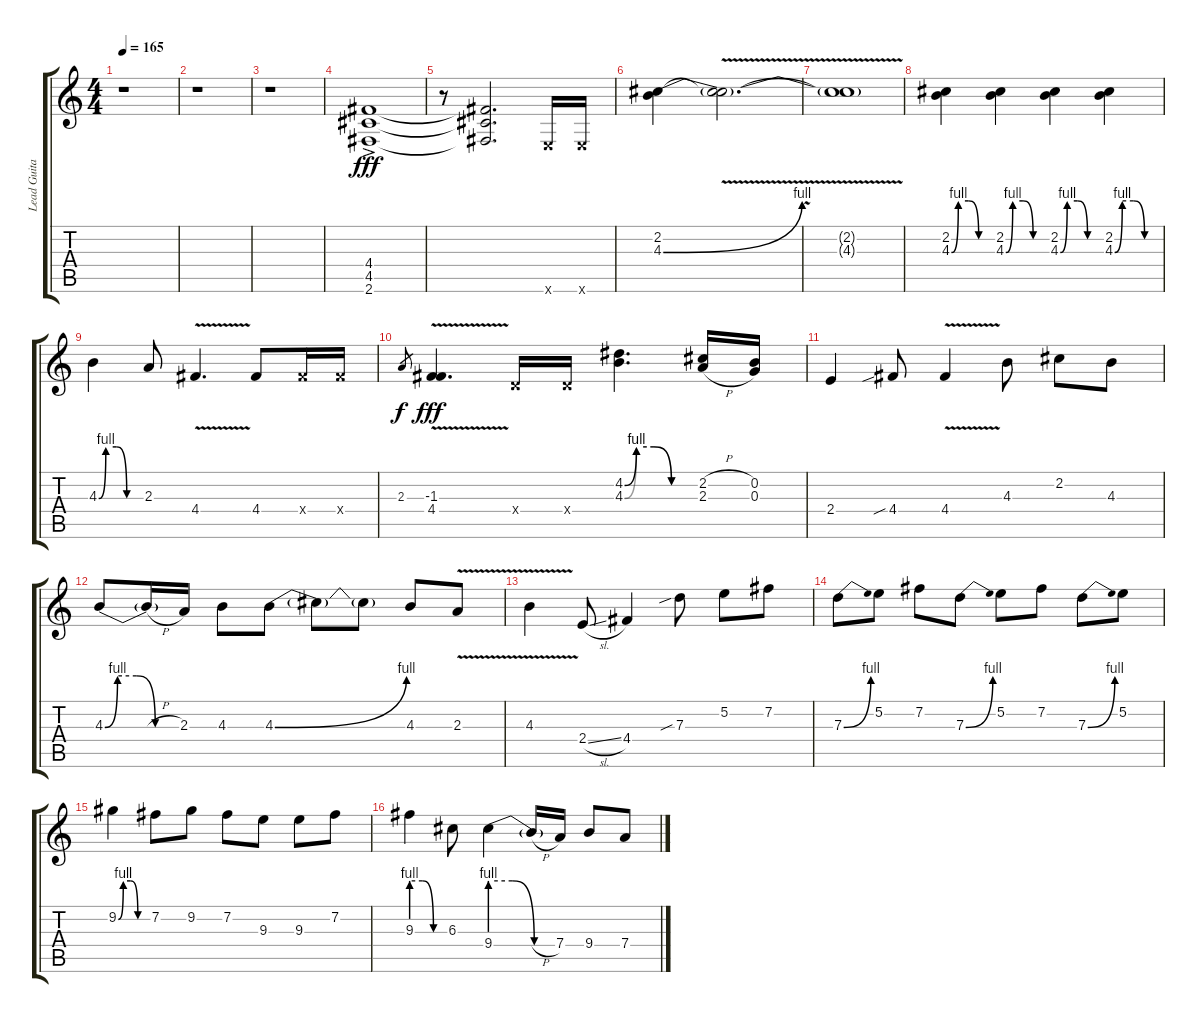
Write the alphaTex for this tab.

\track ("Lead Guitar" "Lead Guita") {instrument overdrivenguitar}
\staff {score tabs}
\tuning (E4 B3 G3 D3 A2 E2) {hide}
\ts (4 4)
\tempo 165
\clef g2
\ks c
r.1{dy fff instrument overdrivenguitar} |
r.1 |
r.1 |
(4.4{ac} 4.5{ac} 2.6{ac}).1 |
r.8 (4.4{t} 4.5{t} 2.6{t}).2{d} 0.6{x}.16 0.6{x}.16 |
(2.2 4.3{be (bend 0 0 60 4)}).4 (2.2{v t} 4.3{v t}).2{d} |
(2.2{v t} 4.3{v t}).1 |
(2.2 4.3{be (custom 0 0 10 4 25 4 40 0 60 0)}).4 (2.2 4.3{be (custom 0 0 10 4 25 4 40 0 60 0)}).4 (2.2 4.3{be (custom 0 0 10 4 25 4 40 0 60 0)}).4 (2.2 4.3{be (custom 0 0 10 4 25 4 40 0 60 0)}).4 |
4.3{be (custom 0 0 10 4 25 4 40 0 60 0)}.4 2.3.8 4.4{v}.4{d} 4.4.8 4.4{x}.16 4.4{x}.16 |
2.3.8{gr dy f} (-1.3 4.4{v}).4{d dy fff} 0.4{x}.16 0.4{x}.16 (4.2{be (custom 0 0 10 4 25 4 40 0 60 0)} 4.3{be (custom 0 0 10 4 25 4 40 0 60 0)}).4{d} (2.2{h} 2.3{h}).16 (0.2 0.3).16 |
2.4.4 4.4{sib}.8 4.4{v}.4 4.3.8 2.2.8 4.3.8 |
4.3{be (custom 0 0 10 4 25 4 40 0 60 0)}.8 4.3{h t}.16 2.3.16 4.3.8 4.3{be (bend 0 0 60 4)}.8 4.3{t}.8 4.3{t}.8 4.3.8 2.3{v}.8 |
4.3{v}.4 2.4{sl}.8 4.4.4 7.3{sib}.8 5.2.8 7.2.8 |
7.3{be (bend 0 0 60 4)}.8 5.2.8 7.2.8 7.3{be (bend 0 0 60 4)}.8 5.2.8 7.2.8 7.3{be (bend 0 0 60 4)}.8 5.2.8 |
9.2{be (custom 0 0 10 4 25 4 40 0 60 0)}.4 7.2.8 9.2.8 7.2.8 9.3.8 9.3.8 7.2.8 |
9.3{be (custom 0 4 20 4 40 0 60 0)}.4 6.3.8 9.4{be (custom 0 4 20 4 40 0 60 0)}.4 9.4{h t}.16 7.4.16 9.4.8 7.4.8
